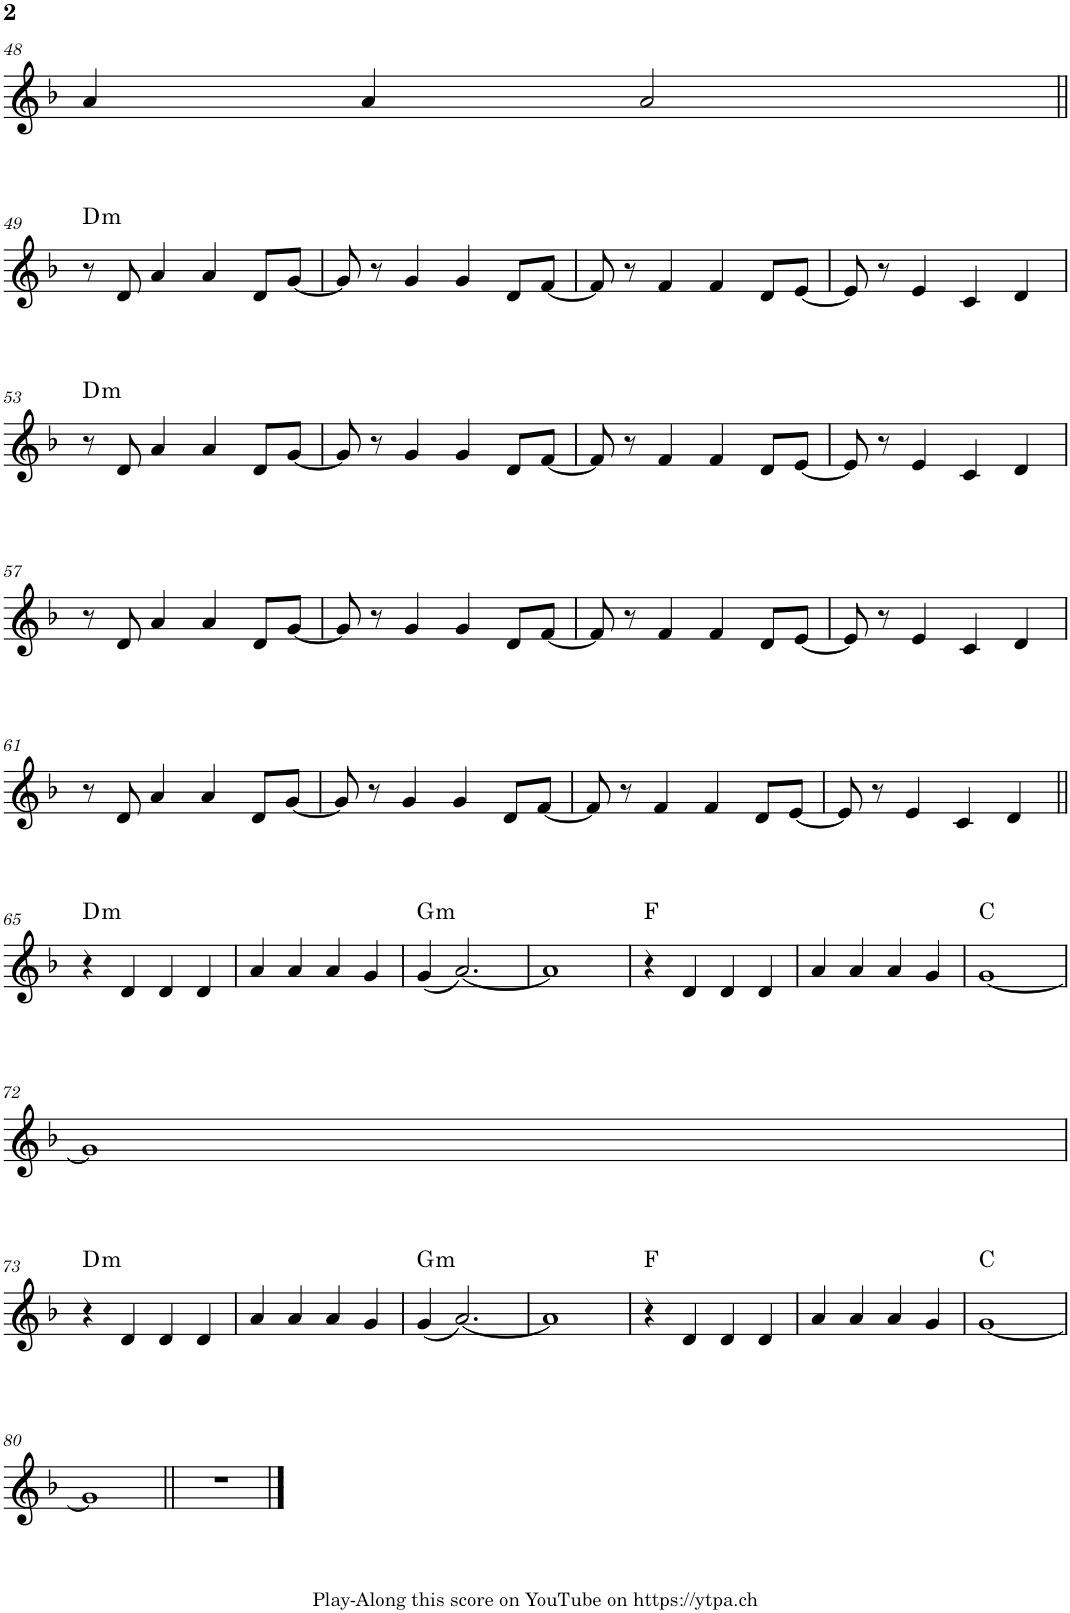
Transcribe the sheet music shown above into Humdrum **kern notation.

**kern	**harte
*part1	*part1
*staff1	*
*I"Piano	*
*I'Pno.	*
!!LO:PB:g=z
*clefG2	*
*k[b-]	*
*M4/4	*
=48	=48
4a/	.
4a/	.
2a/	.
!!LO:LB:g=z
=49||	=49||
!	!LO:H:kt=m
8r	D:min
8d/	.
4a/	.
4a/	.
8d/L	.
[8g/J	.
=50	=50
8g/]	.
8r	.
4g/	.
4g/	.
8d/L	.
[8f/J	.
=51	=51
8f/]	.
8r	.
4f/	.
4f/	.
8d/L	.
[8e/J	.
=52	=52
8e/]	.
8r	.
4e/	.
4c/	.
4d/	.
!!LO:LB:g=z
=53	=53
!	!LO:H:kt=m
8r	D:min
8d/	.
4a/	.
4a/	.
8d/L	.
[8g/J	.
=54	=54
8g/]	.
8r	.
4g/	.
4g/	.
8d/L	.
[8f/J	.
=55	=55
8f/]	.
8r	.
4f/	.
4f/	.
8d/L	.
[8e/J	.
=56	=56
8e/]	.
8r	.
4e/	.
4c/	.
4d/	.
!!LO:LB:g=z
=57	=57
8r	.
8d/	.
4a/	.
4a/	.
8d/L	.
[8g/J	.
=58	=58
8g/]	.
8r	.
4g/	.
4g/	.
8d/L	.
[8f/J	.
=59	=59
8f/]	.
8r	.
4f/	.
4f/	.
8d/L	.
[8e/J	.
=60	=60
8e/]	.
8r	.
4e/	.
4c/	.
4d/	.
!!LO:LB:g=z
=61	=61
8r	.
8d/	.
4a/	.
4a/	.
8d/L	.
[8g/J	.
=62	=62
8g/]	.
8r	.
4g/	.
4g/	.
8d/L	.
[8f/J	.
=63	=63
8f/]	.
8r	.
4f/	.
4f/	.
8d/L	.
[8e/J	.
=64	=64
8e/]	.
8r	.
4e/	.
4c/	.
4d/	.
!!LO:LB:g=z
=65||	=65||
!	!LO:H:kt=m
4r	D:min
4d/	.
4d/	.
4d/	.
=66	=66
4a/	.
4a/	.
4a/	.
4g/	.
=67	=67
!	!LO:H:kt=m
(4g/	G:min
[2.a/)	.
=68	=68
1a]	.
=69	=69
4r	F:maj
4d/	.
4d/	.
4d/	.
=70	=70
4a/	.
4a/	.
4a/	.
4g/	.
=71	=71
[1g	C:maj
!!LO:LB:g=z
=72	=72
1g]	.
!!LO:LB:g=z
=73	=73
!	!LO:H:kt=m
4r	D:min
4d/	.
4d/	.
4d/	.
=74	=74
4a/	.
4a/	.
4a/	.
4g/	.
=75	=75
!	!LO:H:kt=m
(4g/	G:min
[2.a/)	.
=76	=76
1a]	.
=77	=77
4r	F:maj
4d/	.
4d/	.
4d/	.
=78	=78
4a/	.
4a/	.
4a/	.
4g/	.
=79	=79
[1g	C:maj
!!LO:LB:g=z
=80	=80
1g]	.
=81||	=81||
1r	.
==	==
*-	*-
